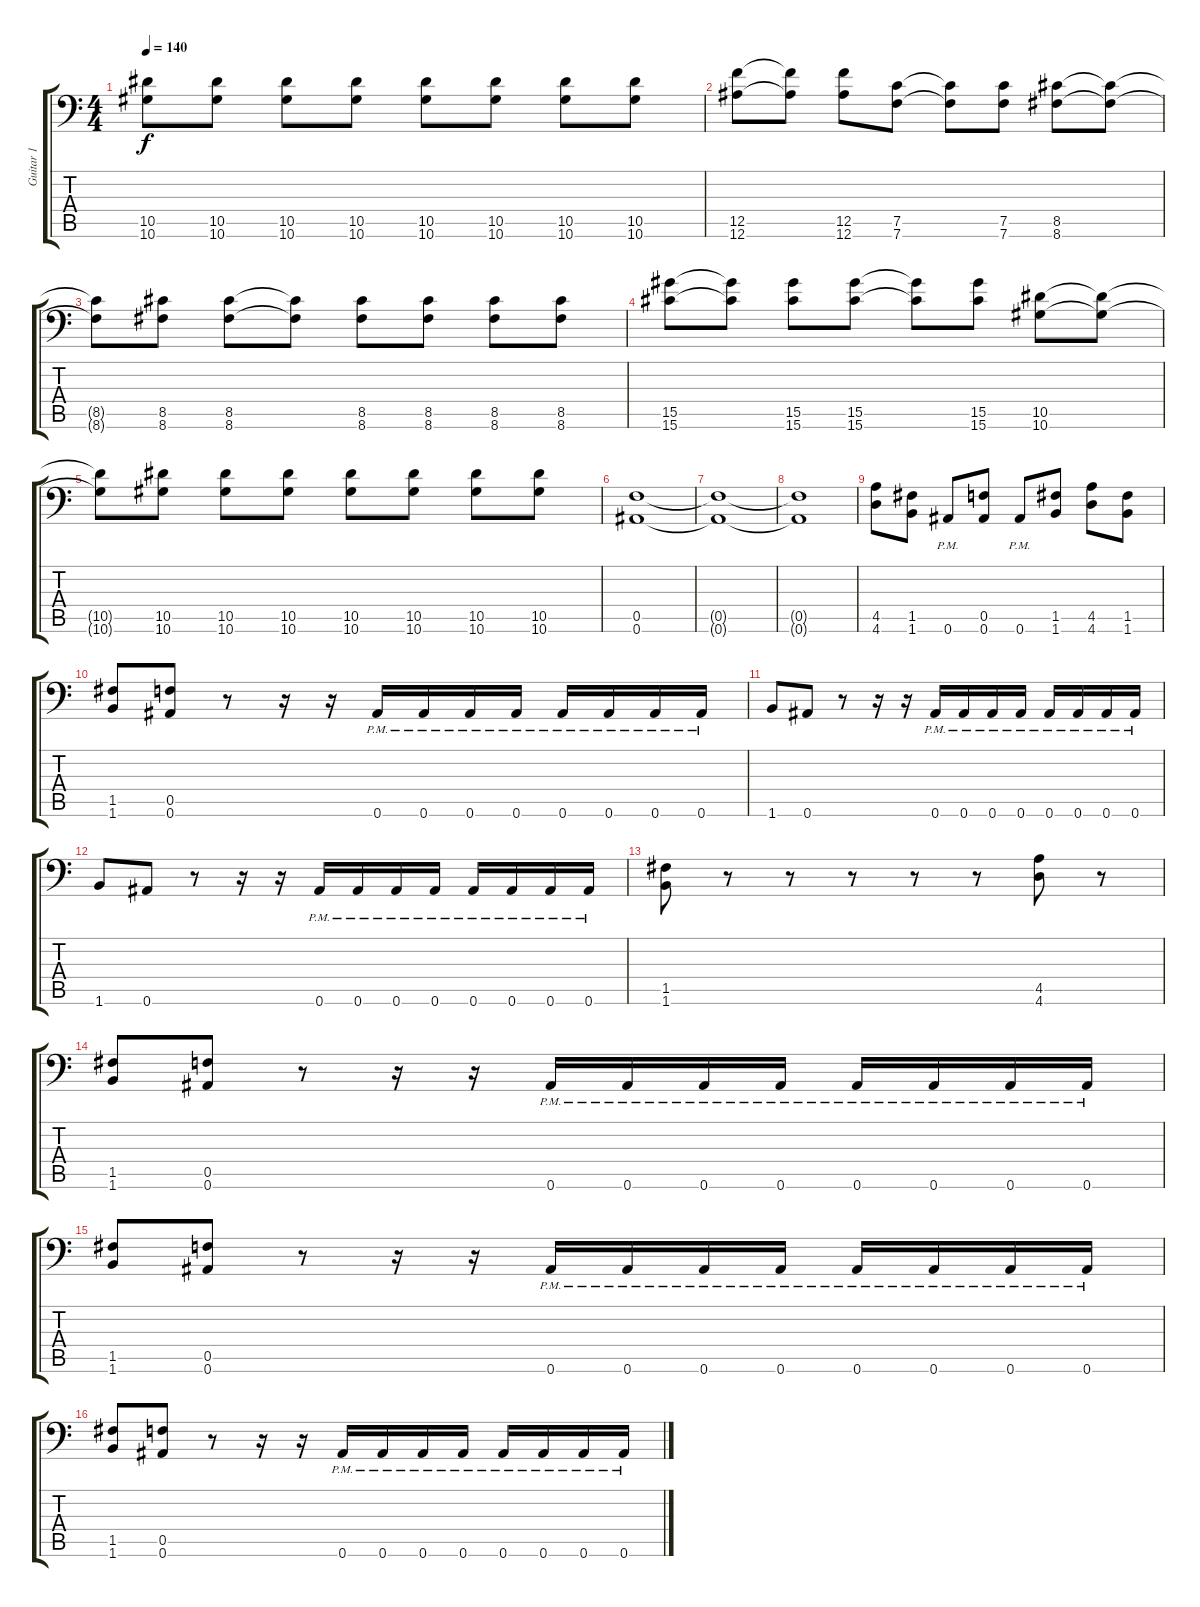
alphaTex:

\track ("Guitar 1" "Guitar 1") {instrument distortionguitar}
\staff {score tabs}
\tuning (C4 G3 Eb3 Bb2 F2 Bb1) {hide}
\ts (4 4)
\tempo 140
\clef f4
\ks c
(10.5{t} 10.6{t}).8{dy f} (10.5 10.6).8 (10.5 10.6).8 (10.5 10.6).8 (10.5 10.6).8 (10.5 10.6).8 (10.5 10.6).8 (10.5 10.6).8 |
(12.5 12.6).8 (12.5{t} 12.6{t}).8 (12.5 12.6).8 (7.5 7.6).8 (7.5{t} 7.6{t}).8 (7.5 7.6).8 (8.5 8.6).8 (8.5{t} 8.6{t}).8 |
(8.5{t} 8.6{t}).8 (8.5 8.6).8 (8.5 8.6).8 (8.5{t} 8.6{t}).8 (8.5 8.6).8 (8.5 8.6).8 (8.5 8.6).8 (8.5 8.6).8 |
(15.5 15.6).8 (15.5{t} 15.6{t}).8 (15.5 15.6).8 (15.5 15.6).8 (15.5{t} 15.6{t}).8 (15.5 15.6).8 (10.5 10.6).8 (10.5{t} 10.6{t}).8 |
(10.5{t} 10.6{t}).8 (10.5 10.6).8 (10.5 10.6).8 (10.5 10.6).8 (10.5 10.6).8 (10.5 10.6).8 (10.5 10.6).8 (10.5 10.6).8 |
(0.5 0.6).1{balance 0} |
(0.5{t} 0.6{t}).1 |
(0.5{t} 0.6{t}).1 |
(4.5 4.6).8 (1.5 1.6).8 0.6{pm}.8 (0.5 0.6).8 0.6{pm}.8 (1.5 1.6).8 (4.5 4.6).8 (1.5 1.6).8 |
(1.5 1.6).8 (0.5 0.6).8 r.8 r.16 r.16 0.6{pm}.16 0.6{pm}.16 0.6{pm}.16 0.6{pm}.16 0.6{pm}.16 0.6{pm}.16 0.6{pm}.16 0.6{pm}.16 |
1.6.8 0.6.8 r.8 r.16 r.16 0.6{pm}.16 0.6{pm}.16 0.6{pm}.16 0.6{pm}.16 0.6{pm}.16 0.6{pm}.16 0.6{pm}.16 0.6{pm}.16 |
1.6.8 0.6.8 r.8 r.16 r.16 0.6{pm}.16 0.6{pm}.16 0.6{pm}.16 0.6{pm}.16 0.6{pm}.16 0.6{pm}.16 0.6{pm}.16 0.6{pm}.16 |
(1.5 1.6).8 r.8 r.8 r.8 r.8 r.8 (4.5 4.6).8 r.8 |
(1.5 1.6).8{balance 4} (0.5 0.6).8 r.8 r.16 r.16 0.6{pm}.16 0.6{pm}.16 0.6{pm}.16 0.6{pm}.16 0.6{pm}.16 0.6{pm}.16 0.6{pm}.16 0.6{pm}.16 |
(1.5 1.6).8 (0.5 0.6).8 r.8 r.16 r.16 0.6{pm}.16 0.6{pm}.16 0.6{pm}.16 0.6{pm}.16 0.6{pm}.16 0.6{pm}.16 0.6{pm}.16 0.6{pm}.16 |
(1.5 1.6).8 (0.5 0.6).8 r.8 r.16 r.16 0.6{pm}.16 0.6{pm}.16 0.6{pm}.16 0.6{pm}.16 0.6{pm}.16 0.6{pm}.16 0.6{pm}.16 0.6{pm}.16
